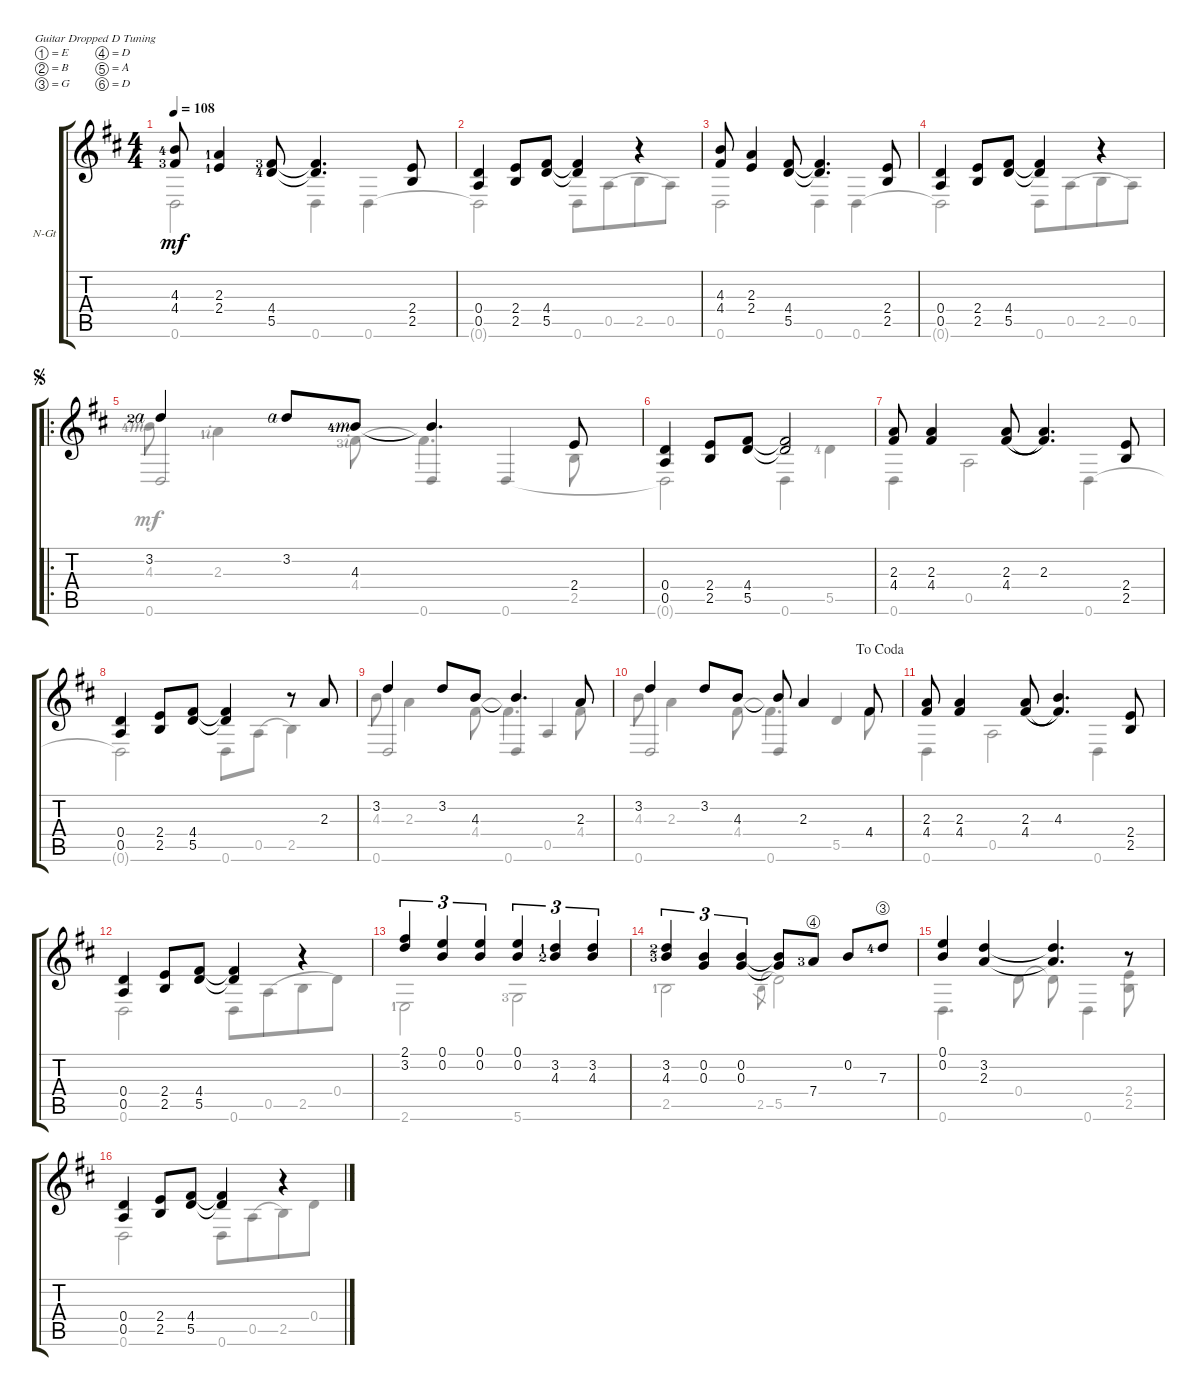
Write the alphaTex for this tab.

\defaultSystemsLayout 4
\bracketExtendMode groupsimilarinstruments
\firstSystemTrackNameOrientation horizontal
\otherSystemsTrackNameOrientation horizontal
\track ("Nylon Guitar" "N-Gt") {instrument acousticguitarnylon}
\staff {score tabs}
\tuning (E4 B3 G3 D3 A2 D2)
\voice
\ts (4 4)
\tempo 108
\clef g2
\scale
0.352004
\ks d
(4.3{lf 5} 4.4{lf 4}).8{dy mf instrument acousticguitarnylon} (2.3{lf 2} 2.4{lf 2}).4 (4.4{lf 4} 5.5{lf 5}).8 (4.4{t} 5.5{t}).4{d} (2.4 2.5).8 |
\scale
0.240159 (0.4 0.5).4 (2.4 2.5).8 (4.4 5.5).8 (4.4{t} 5.5{t}).4 r.4 |
\scale
0.21146 (4.3 4.4).8 (2.3 2.4).4 (4.4 5.5).8 (4.4{t} 5.5{t}).4{d} (2.4 2.5).8 |
\scale
0.195429 (0.4 0.5).4 (2.4 2.5).8 (4.4 5.5).8 (4.4{t} 5.5{t}).4 r.4 |
\ro
\jump segno
\scale
0.366337 3.2{lf 3 rf 4}.4 3.2{rf 4}.8 4.3{lf 5 rf 3}.8 4.3{t}.4{d} 2.4.8 |
\scale
0.205512 (0.4 0.5).4 (2.4 2.5).8 (4.4 5.5).8 (4.4{t} 5.5{t}).2 |
\scale
0.21693 (2.3 4.4).8 (2.3 4.4).4 (2.3 4.4).8{legatoorigin} (2.3 4.4{t}).4{d} (2.4 2.5).8 |
\scale
0.211221 (0.4 0.5).4 (2.4 2.5).8 (4.4 5.5).8 (4.4{t} 5.5{t}).4 r.8 2.3.8 |
\scale
0.280277 3.2.4 3.2.8 4.3.8 4.3{t}.4{d} 2.3.8 |
\jump dacoda
\scale
0.276817 3.2.4 3.2.8 4.3.8 4.3{t}.8 2.3.4 4.4.8 |
\scale
0.243998 (2.3 4.4).8 (2.3 4.4).4 (2.3 4.4).8{legatoorigin} (4.3 4.4{t}).4{d} (2.4 2.5).8 |
\scale
0.19874 (0.4 0.5).4 (2.4 2.5).8 (4.4 5.5).8 (4.4{t} 5.5{t}).4 r.4 |
(2.1 3.2).4{tu (3 2)} (0.1 0.2).4{tu (3 2)} (0.1 0.2).4{tu (3 2)} (0.1 0.2).4{tu (3 2)} (3.2{lf 2} 4.3{lf 3}).4{tu (3 2)} (3.2 4.3).4{tu (3 2)} |
(3.2{lf 3} 4.3{lf 4}).4{tu (3 2)} (0.2 0.3).4{tu (3 2)} (0.2 0.3).4{tu (3 2)} (0.2{t} 0.3{t}).8 7.4{string lf 4}.8 0.2.8 7.3{string lf 5}.8 |
(0.1 0.2).4 (3.2 2.3).4 (3.2{t} 2.3{t}).4{d} r.8 |
(0.4 0.5).4 (2.4 2.5).8 (4.4 5.5).8 (4.4{t} 5.5{t}).4 r.4
\voice
\clef g2
\ottava regular
\simile none
\scale
0.352004
\ks d
0.6.2{dy mf} 0.6.4 0.6.4 |
\scale
0.240159 0.6{t}.2 0.6.8 0.5.8{legatoorigin beam merge} 2.5.8{legatoorigin} 0.5.8 |
\scale
0.21146 0.6.2 0.6.4 0.6.4 |
\scale
0.195429 0.6{t}.2 0.6.8 0.5.8{legatoorigin beam merge} 2.5.8{legatoorigin} 0.5.8 |
\scale
0.366337 0.6.2{beam invert} 0.6.4{beam invert} 0.6.4{beam invert} |
\scale
0.205512 0.6{t}.2 0.6.4 5.5{lf 5}.4 |
\scale
0.21693 0.6.4 0.5.2 0.6.4 |
\scale
0.211221 0.6{t}.2 0.6.8 0.5.8{legatoorigin} 2.5.4 |
\scale
0.280277 0.6.2{beam invert} 0.6.4{beam invert} 0.5.4{beam invert} |
\scale
0.276817 0.6.2{beam invert} 0.6.4{beam invert} 5.5.4{beam invert} |
\scale
0.243998 0.6.4 0.5.2 0.6.4 |
\scale
0.19874 0.6.2 0.6.8 0.5.8{legatoorigin beam merge} 2.5.8{legatoorigin} 0.4.8 |
2.6{lf 2}.2 5.6{lf 4}.2 |
2.5{lf 2}.2 2.5.8{gr legatoorigin} 5.5.2 |
0.6.4{d} 0.4.8 0.4{t}.8 0.6.4 (2.4 2.5).8 |
0.6.2 0.6.8 0.5.8{legatoorigin beam merge} 2.5.8 0.4.8
\voice
\clef g2
\ottava regular
\simile none
\scale
0.352004
\ks d
|
\scale
0.240159 |
\scale
0.21146 |
\scale
0.195429 |
\scale
0.366337 4.3{lf 5 rf 3}.8 2.3{lf 2 rf 2}.4 4.4{lf 4 rf 2}.8 4.4{t}.4{d} 2.5.8 |
\scale
0.205512 |
\scale
0.21693 |
\scale
0.211221 |
\scale
0.280277 4.3.8 2.3.4 4.4.8 4.4{t}.4{d} 4.4.8 |
\scale
0.276817 4.3.8 2.3.4 4.4.8 4.4{t}.4{d} 4.4.8 |
\scale
0.243998 |
\scale
0.19874 |
|
|
|
